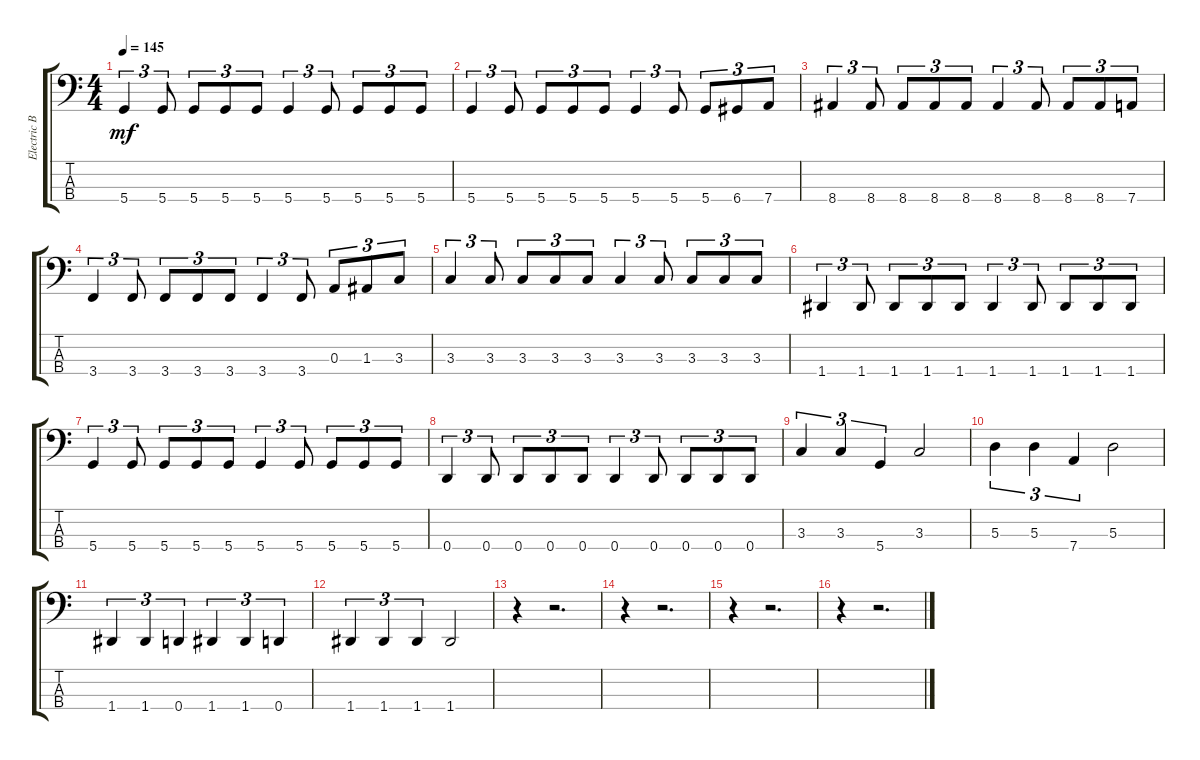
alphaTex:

\track ("Electric Bass" "Electric B") {instrument electricbassfinger}
\staff {score tabs}
\tuning (G2 D2 A1 D1) {hide}
\ts (4 4)
\tempo 145
\clef f4
\ks c
5.4.4{tu (3 2) dy mf} 5.4.8{tu (3 2)} 5.4.8{tu (3 2)} 5.4.8{tu (3 2)} 5.4.8{tu (3 2)} 5.4.4{tu (3 2)} 5.4.8{tu (3 2)} 5.4.8{tu (3 2)} 5.4.8{tu (3 2)} 5.4.8{tu (3 2)} |
5.4.4{tu (3 2)} 5.4.8{tu (3 2)} 5.4.8{tu (3 2)} 5.4.8{tu (3 2)} 5.4.8{tu (3 2)} 5.4.4{tu (3 2)} 5.4.8{tu (3 2)} 5.4.8{tu (3 2)} 6.4.8{tu (3 2)} 7.4.8{tu (3 2)} |
8.4.4{tu (3 2)} 8.4.8{tu (3 2)} 8.4.8{tu (3 2)} 8.4.8{tu (3 2)} 8.4.8{tu (3 2)} 8.4.4{tu (3 2)} 8.4.8{tu (3 2)} 8.4.8{tu (3 2)} 8.4.8{tu (3 2)} 7.4.8{tu (3 2)} |
3.4.4{tu (3 2)} 3.4.8{tu (3 2)} 3.4.8{tu (3 2)} 3.4.8{tu (3 2)} 3.4.8{tu (3 2)} 3.4.4{tu (3 2)} 3.4.8{tu (3 2)} 0.3.8{tu (3 2)} 1.3.8{tu (3 2)} 3.3.8{tu (3 2)} |
3.3.4{tu (3 2)} 3.3.8{tu (3 2)} 3.3.8{tu (3 2)} 3.3.8{tu (3 2)} 3.3.8{tu (3 2)} 3.3.4{tu (3 2)} 3.3.8{tu (3 2)} 3.3.8{tu (3 2)} 3.3.8{tu (3 2)} 3.3.8{tu (3 2)} |
1.4.4{tu (3 2)} 1.4.8{tu (3 2)} 1.4.8{tu (3 2)} 1.4.8{tu (3 2)} 1.4.8{tu (3 2)} 1.4.4{tu (3 2)} 1.4.8{tu (3 2)} 1.4.8{tu (3 2)} 1.4.8{tu (3 2)} 1.4.8{tu (3 2)} |
5.4.4{tu (3 2)} 5.4.8{tu (3 2)} 5.4.8{tu (3 2)} 5.4.8{tu (3 2)} 5.4.8{tu (3 2)} 5.4.4{tu (3 2)} 5.4.8{tu (3 2)} 5.4.8{tu (3 2)} 5.4.8{tu (3 2)} 5.4.8{tu (3 2)} |
0.4.4{tu (3 2)} 0.4.8{tu (3 2)} 0.4.8{tu (3 2)} 0.4.8{tu (3 2)} 0.4.8{tu (3 2)} 0.4.4{tu (3 2)} 0.4.8{tu (3 2)} 0.4.8{tu (3 2)} 0.4.8{tu (3 2)} 0.4.8{tu (3 2)} |
3.3.4{tu (3 2)} 3.3.4{tu (3 2)} 5.4.4{tu (3 2)} 3.3.2 |
5.3.4{tu (3 2)} 5.3.4{tu (3 2)} 7.4.4{tu (3 2)} 5.3.2 |
1.4.4{tu (3 2)} 1.4.4{tu (3 2)} 0.4.4{tu (3 2)} 1.4.4{tu (3 2)} 1.4.4{tu (3 2)} 0.4.4{tu (3 2)} |
1.4.4{tu (3 2)} 1.4.4{tu (3 2)} 1.4.4{tu (3 2)} 1.4.2 |
r.4 r.2{d} |
r.4 r.2{d} |
r.4 r.2{d} |
r.4 r.2{d}
